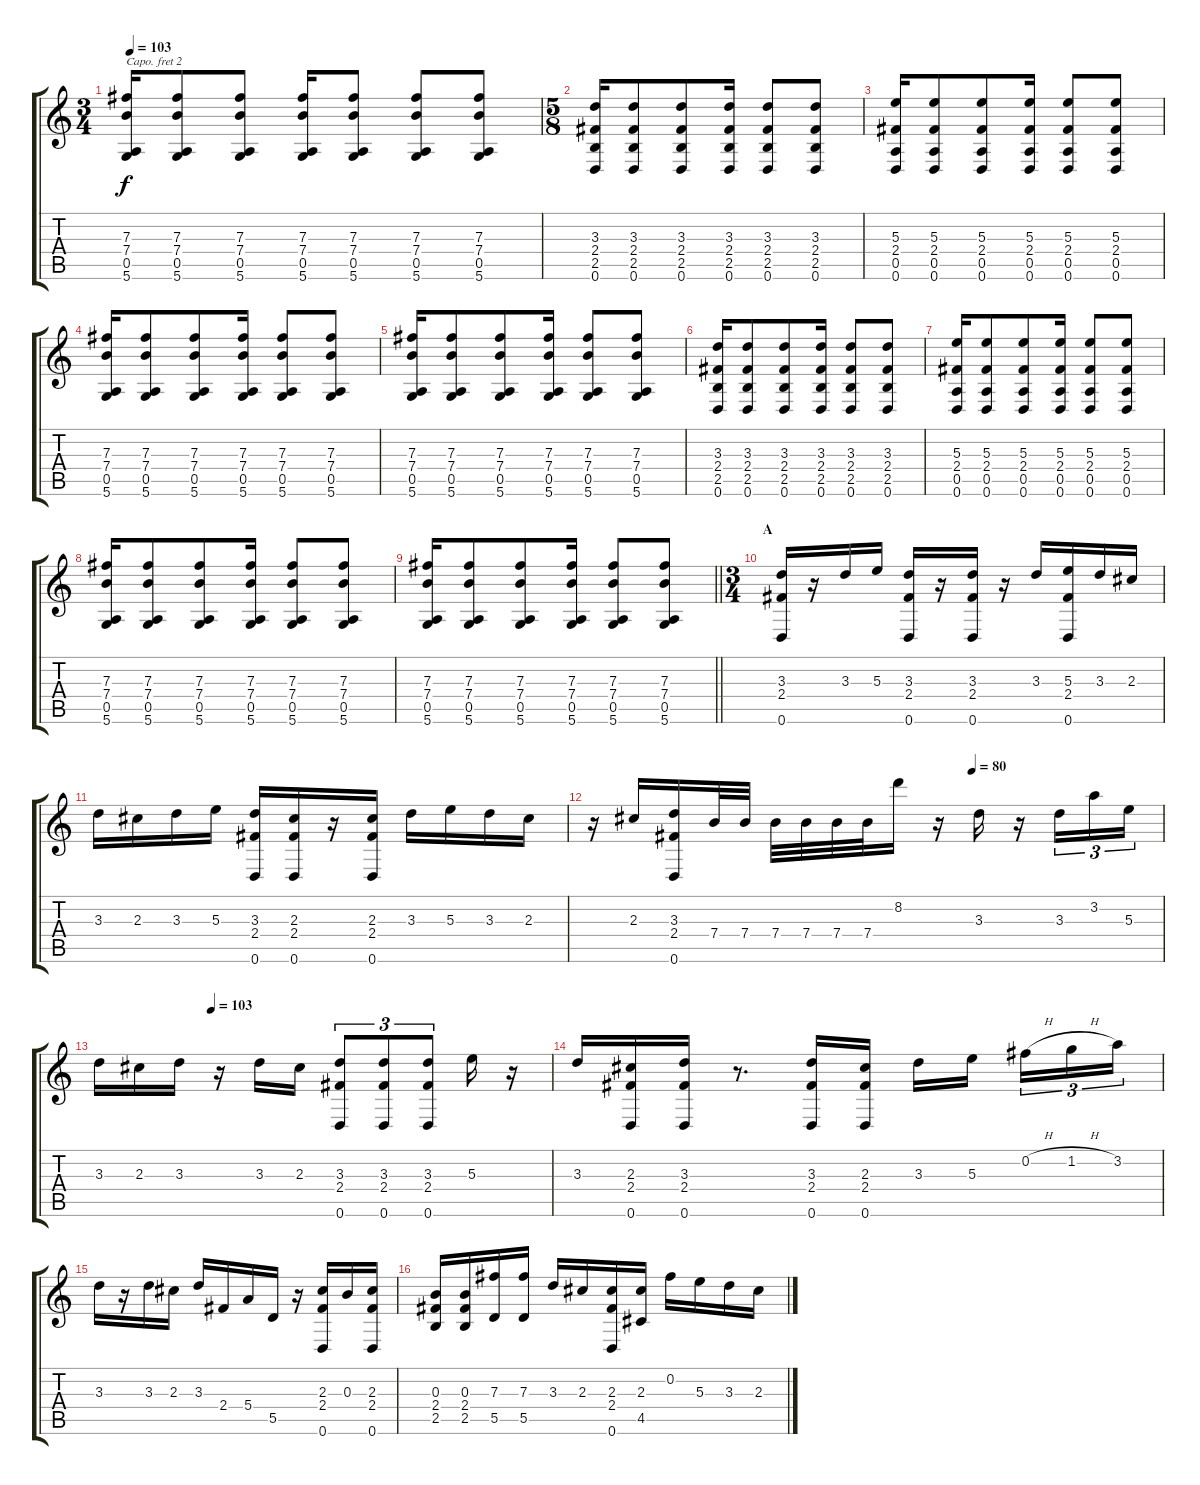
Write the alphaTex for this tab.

\track "" {instrument overdrivenguitar}
\staff {score tabs}
\capo 2
\tuning (G4 E4 A3 D3 G2 C2) {hide}
\ts (3 4)
\tempo 103
\clef g2
\ks c
(7.3 7.4 0.5 5.6).16{dy f} (7.3 7.4 0.5 5.6).8 (7.3 7.4 0.5 5.6).8 (7.3 7.4 0.5 5.6).16 (7.3 7.4 0.5 5.6).8 (7.3 7.4 0.5 5.6).8 (7.3 7.4 0.5 5.6).8 |
\ts (5 8)
(3.3 2.4 2.5 0.6).16 (3.3 2.4 2.5 0.6).8 (3.3 2.4 2.5 0.6).8 (3.3 2.4 2.5 0.6).16 (3.3 2.4 2.5 0.6).8 (3.3 2.4 2.5 0.6).8 |
(5.3 2.4 0.5 0.6).16 (5.3 2.4 0.5 0.6).8 (5.3 2.4 0.5 0.6).8 (5.3 2.4 0.5 0.6).16 (5.3 2.4 0.5 0.6).8 (5.3 2.4 0.5 0.6).8 |
(7.3 7.4 0.5 5.6).16 (7.3 7.4 0.5 5.6).8 (7.3 7.4 0.5 5.6).8 (7.3 7.4 0.5 5.6).16 (7.3 7.4 0.5 5.6).8 (7.3 7.4 0.5 5.6).8 |
(7.3 7.4 0.5 5.6).16 (7.3 7.4 0.5 5.6).8 (7.3 7.4 0.5 5.6).8 (7.3 7.4 0.5 5.6).16 (7.3 7.4 0.5 5.6).8 (7.3 7.4 0.5 5.6).8 |
(3.3 2.4 2.5 0.6).16 (3.3 2.4 2.5 0.6).8 (3.3 2.4 2.5 0.6).8 (3.3 2.4 2.5 0.6).16 (3.3 2.4 2.5 0.6).8 (3.3 2.4 2.5 0.6).8 |
(5.3 2.4 0.5 0.6).16 (5.3 2.4 0.5 0.6).8 (5.3 2.4 0.5 0.6).8 (5.3 2.4 0.5 0.6).16 (5.3 2.4 0.5 0.6).8 (5.3 2.4 0.5 0.6).8 |
(7.3 7.4 0.5 5.6).16 (7.3 7.4 0.5 5.6).8 (7.3 7.4 0.5 5.6).8 (7.3 7.4 0.5 5.6).16 (7.3 7.4 0.5 5.6).8 (7.3 7.4 0.5 5.6).8 |
\barLineRight lightlight
(7.3 7.4 0.5 5.6).16 (7.3 7.4 0.5 5.6).8 (7.3 7.4 0.5 5.6).8 (7.3 7.4 0.5 5.6).16 (7.3 7.4 0.5 5.6).8 (7.3 7.4 0.5 5.6).8 |
\ts (3 4)
\section ("" "A")
(3.3 2.4 0.6).16{instrument electricguitarjazz} r.16 3.3.16 5.3.16 (3.3 2.4 0.6).16 r.16 (3.3 2.4 0.6).16 r.16 3.3.16 (5.3 2.4 0.6).16 3.3.16 2.3.16 |
3.3.16 2.3.16 3.3.16 5.3.16 (3.3 2.4 0.6).16 (2.3 2.4 0.6).16 r.16 (2.3 2.4 0.6).16 3.3.16 5.3.16 3.3.16 2.3.16 |
\tempo (80 0.6666666666666666)
r.16 2.3.16 (3.3 2.4 0.6).16 7.4.32 7.4.32 7.4.32 7.4.32 7.4.32 7.4.32 8.2.16 r.16 3.3.16 r.16 3.3.16{tu (3 2)} 3.2.16{tu (3 2)} 5.3.16{tu (3 2)} |
\tempo (103 0.25)
3.3.16 2.3.16 3.3.16 r.16 3.3.16 2.3.16 (3.3 2.4 0.6).8{tu (3 2)} (3.3 2.4 0.6).8{tu (3 2)} (3.3 2.4 0.6).8{tu (3 2)} 5.3.16 r.16 |
3.3.16 (2.3 2.4 0.6).16 (3.3 2.4 0.6).16 r.8{d} (3.3 2.4 0.6).16 (2.3 2.4 0.6).16 3.3.16 5.3.16{beam splitsecondary} 0.2{h}.16{tu (3 2)} 1.2{h}.16{tu (3 2)} 3.2.16{tu (3 2)} |
3.3.16 r.16 3.3.16 2.3.16 3.3.16 2.4.16 5.4.16 5.5.16 r.16 (2.3 2.4 0.6).16 0.3.16 (2.3 2.4 0.6).16 |
(0.3 2.4 2.5).16 (0.3 2.4 2.5).16 (7.3 5.5).16 (7.3 5.5).16 3.3.16 2.3.16 (2.3 2.4 0.6).16 (2.3 4.5).16 0.2.16 5.3.16 3.3.16 2.3.16
